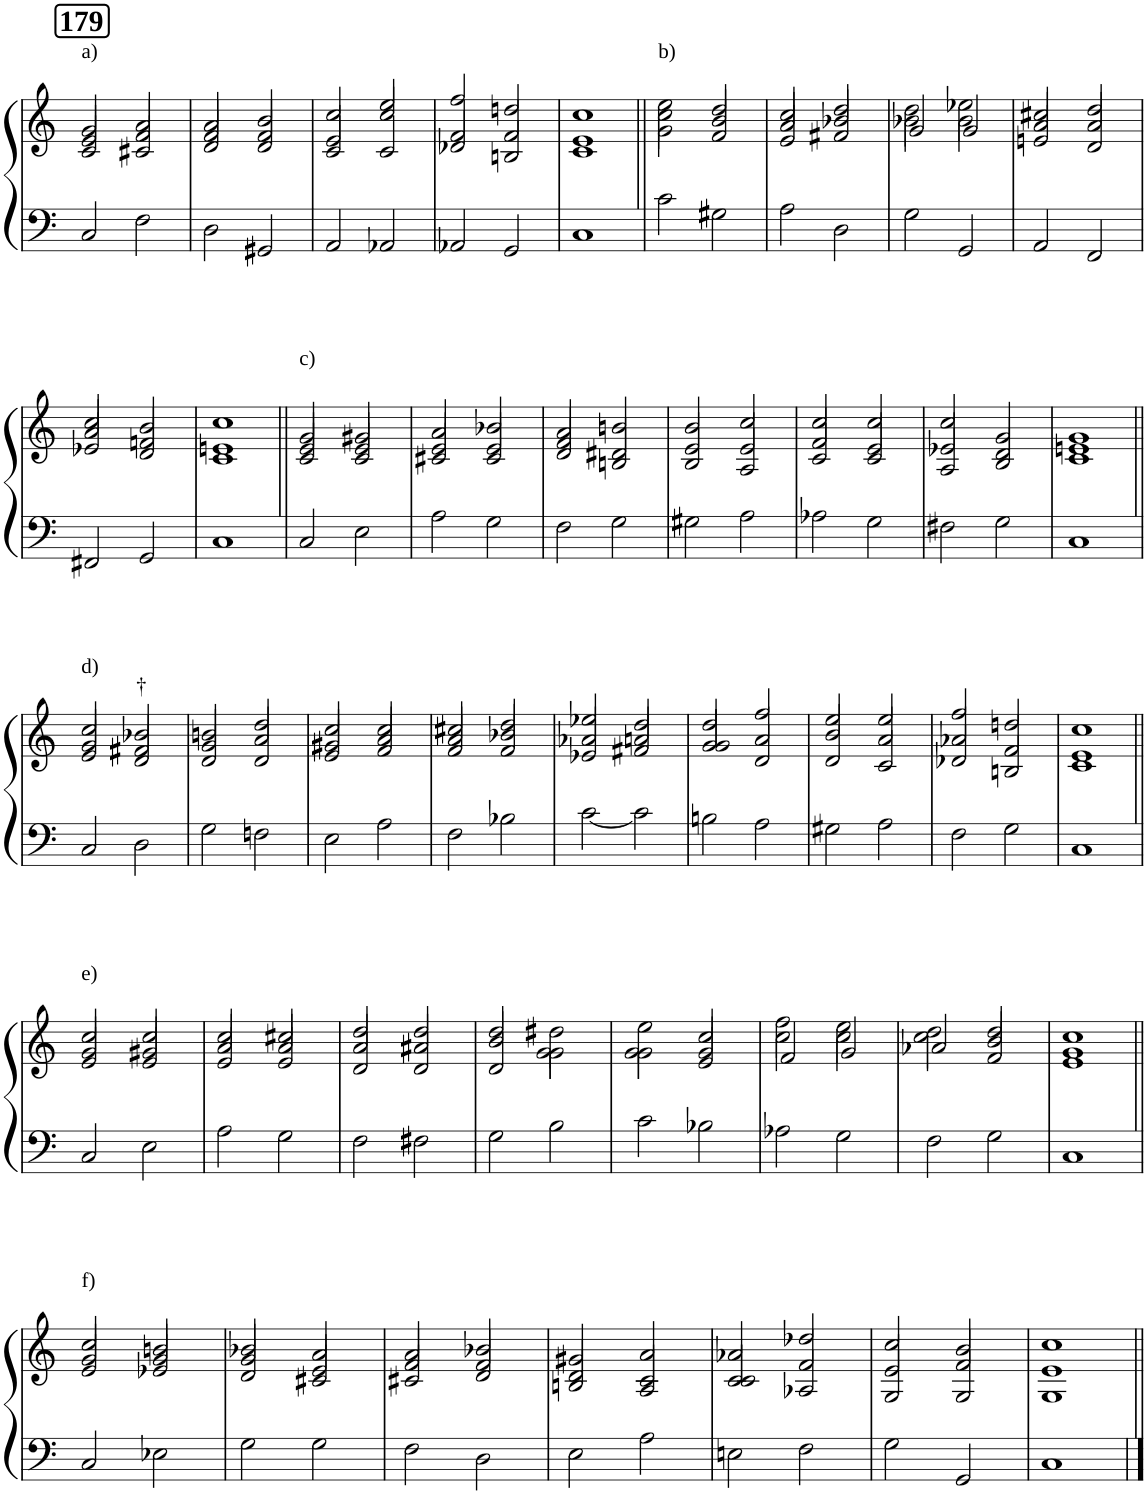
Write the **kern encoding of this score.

**kern	**kern	**text
*part1	*part1	*part1
*staff2	*staff1	*staff1
*I"Piano	*	*
*I'Pno	*	*
*clefF4	*clefG2	*
*k[]	*k[]	*
*M1/1	*M1/1	*
!!LO:REH:place=s1:a:B:cj:fs=14:t=179
=1	=1	=1
*^	*^	*
*	*	*	*^	*
!	!	!LO:TX:a:t=a)	!	!	!
1ryy	2C/	2g/	2e/	2c/	.
.	2F\	2a/	2f/	2c#X/	.
=2	=2	=2	=2	=2	=2
1ryy	2D\	2a/	2f/	2d/	.
.	2GG#X/	2b/	2f/	2d/	.
=3	=3	=3	=3	=3	=3
1ryy	2AA/	2cc/	2e/	2c/	.
.	2AA-X/	2ee/	2cc/	2c/	.
=4	=4	=4	=4	=4	=4
1ryy	2AA-X/	2ff/	2f/	2d-X/	.
.	2GG/	2ddn/	2f/	2Bn/	.
=5	=5	=5	=5	=5	=5
1ryy	1C	1cc	1e	1c	.
=6||	=6||	=6||	=6||	=6||	=6||
!	!	!LO:TX:a:t=b)	!	!	!
1ryy	2c\	2ee\	2cc\	2g\	.
.	2G#X\	2dd/	2b/	2f/	.
=7	=7	=7	=7	=7	=7
1ryy	2A\	2cc/	2a/	2e/	.
.	2D\	2dd/	2b-X/	2f#X/	.
=8	=8	=8	=8	=8	=8
1ryy	2G\	2dd\	2b-X\	2g/	.
.	2GG/	2ee-X\	2b-\	2g/	.
=9	=9	=9	=9	=9	=9
1ryy	2AA/	2cc#X/	2a/	2en/	.
.	2FF/	2dd/	2a/	2d/	.
!!LO:LB:g=z	!!	!!
=10	=10	=10	=10	=10	=10
1ryy	2FF#X/	2cc/	2a/	2e-X/	.
.	2GG/	2b/	2fn/	2d/	.
=11	=11	=11	=11	=11	=11
1ryy	1C	1cc	1en	1c	.
=12||	=12||	=12||	=12||	=12||	=12||
!	!	!LO:TX:a:t=c)	!	!	!
1ryy	2C/	2g/	2e/	2c/	.
.	2E\	2g#X/	2e/	2c/	.
=13	=13	=13	=13	=13	=13
1ryy	2A\	2a/	2e/	2c#X/	.
.	2G\	2b-X/	2e/	2c#/	.
=14	=14	=14	=14	=14	=14
1ryy	2F\	2a/	2f/	2d/	.
.	2G\	2bn/	2d#X/	2Bn/	.
=15	=15	=15	=15	=15	=15
1ryy	2G#X\	2b/	2e/	2B/	.
.	2A\	2cc/	2e/	2A/	.
=16	=16	=16	=16	=16	=16
1ryy	2A-X\	2cc/	2f/	2c/	.
.	2G\	2cc/	2e/	2c/	.
=17	=17	=17	=17	=17	=17
1ryy	2F#X\	2cc/	2e-X/	2A/	.
.	2G\	2g/	2d/	2B/	.
=18	=18	=18	=18	=18	=18
1ryy	1C	1g	1en	1c	.
!!LO:LB:g=z	!!	!!
=19||	=19||	=19||	=19||	=19||	=19||
!	!	!LO:TX:a:t=d)	!	!	!
1ryy	2C/	2cc/	2g/	2e/	.
!	!	!	!	!	!LO:LY:a
.	2D\	2b-X/	2f#X/	2d/	†
=20	=20	=20	=20	=20	=20
1ryy	2G\	2bn/	2g/	2d/	.
.	2Fn\	2dd/	2a/	2d/	.
=21	=21	=21	=21	=21	=21
1ryy	2E\	2cc/	2g#X/	2e/	.
.	2A\	2cc/	2a/	2f/	.
=22	=22	=22	=22	=22	=22
1ryy	2F\	2cc#X/	2a/	2f/	.
.	2B-X\	2dd/	2b-X/	2f/	.
=23	=23	=23	=23	=23	=23
1ryy	[2c\	2ee-X/	2a-X/	2e-X/	.
.	2c\]	2dd/	2an/	2f#X/	.
=24	=24	=24	=24	=24	=24
1ryy	2Bn\	2dd/	2g/	2g/	.
.	2A\	2ff/	2a/	2d/	.
=25	=25	=25	=25	=25	=25
1ryy	2G#X\	2ee/	2b/	2d/	.
.	2A\	2ee/	2a/	2c/	.
=26	=26	=26	=26	=26	=26
1ryy	2F\	2ff/	2a-X/	2d-X/	.
.	2G\	2ddn/	2f/	2Bn/	.
=27	=27	=27	=27	=27	=27
1ryy	1C	1cc	1e	1c	.
!!LO:LB:g=z	!!	!!
=28||	=28||	=28||	=28||	=28||	=28||
!	!	!LO:TX:a:t=e)	!	!	!
1ryy	2C/	2cc/	2g/	2e/	.
.	2E\	2cc/	2g#X/	2e/	.
=29	=29	=29	=29	=29	=29
1ryy	2A\	2cc/	2a/	2e/	.
.	2G\	2cc#X/	2a/	2e/	.
=30	=30	=30	=30	=30	=30
1ryy	2F\	2dd/	2a/	2d/	.
.	2F#X\	2dd/	2a#X/	2d/	.
=31	=31	=31	=31	=31	=31
1ryy	2G\	2dd/	2b/	2d/	.
.	2B\	2dd#X\	2g\	2g\	.
=32	=32	=32	=32	=32	=32
1ryy	2c\	2ee\	2g\	2g\	.
.	2B-X\	2cc/	2g/	2e/	.
=33	=33	=33	=33	=33	=33
1ryy	2A-X\	2ff\	2cc\	2f/	.
.	2G\	2ee\	2cc\	2g/	.
=34	=34	=34	=34	=34	=34
1ryy	2F\	2dd\	2cc\	2a-X/	.
.	2G\	2dd/	2b/	2f/	.
=35	=35	=35	=35	=35	=35
1ryy	1C	1cc	1g	1e	.
!!LO:LB:g=z	!!	!!
=36||	=36||	=36||	=36||	=36||	=36||
!	!	!LO:TX:a:t=f)	!	!	!
1ryy	2C/	2cc/	2g/	2e/	.
.	2E-X\	2bn/	2g/	2e-X/	.
=37	=37	=37	=37	=37	=37
1ryy	2G\	2b-X/	2g/	2d/	.
.	2G\	2a/	2e/	2c#X/	.
=38	=38	=38	=38	=38	=38
1ryy	2F\	2a/	2f/	2c#X/	.
.	2D\	2b-X/	2f/	2d/	.
=39	=39	=39	=39	=39	=39
1ryy	2E\	2g#X/	2d/	2Bn/	.
.	2A\	2a/	2c/	2A/	.
=40	=40	=40	=40	=40	=40
1ryy	2En\	2a-X/	2c/	2c/	.
.	2F\	2dd-X/	2f/	2A-X/	.
=41	=41	=41	=41	=41	=41
1ryy	2G\	2cc/	2e/	2G/	.
.	2GG/	2b/	2f/	2G/	.
=42	=42	=42	=42	=42	=42
1ryy	1C	1cc	1e	1G	.
*v	*v	*	*	*	*
*	*v	*v	*v	*
=||	=||	=||
*-	*-	*-
